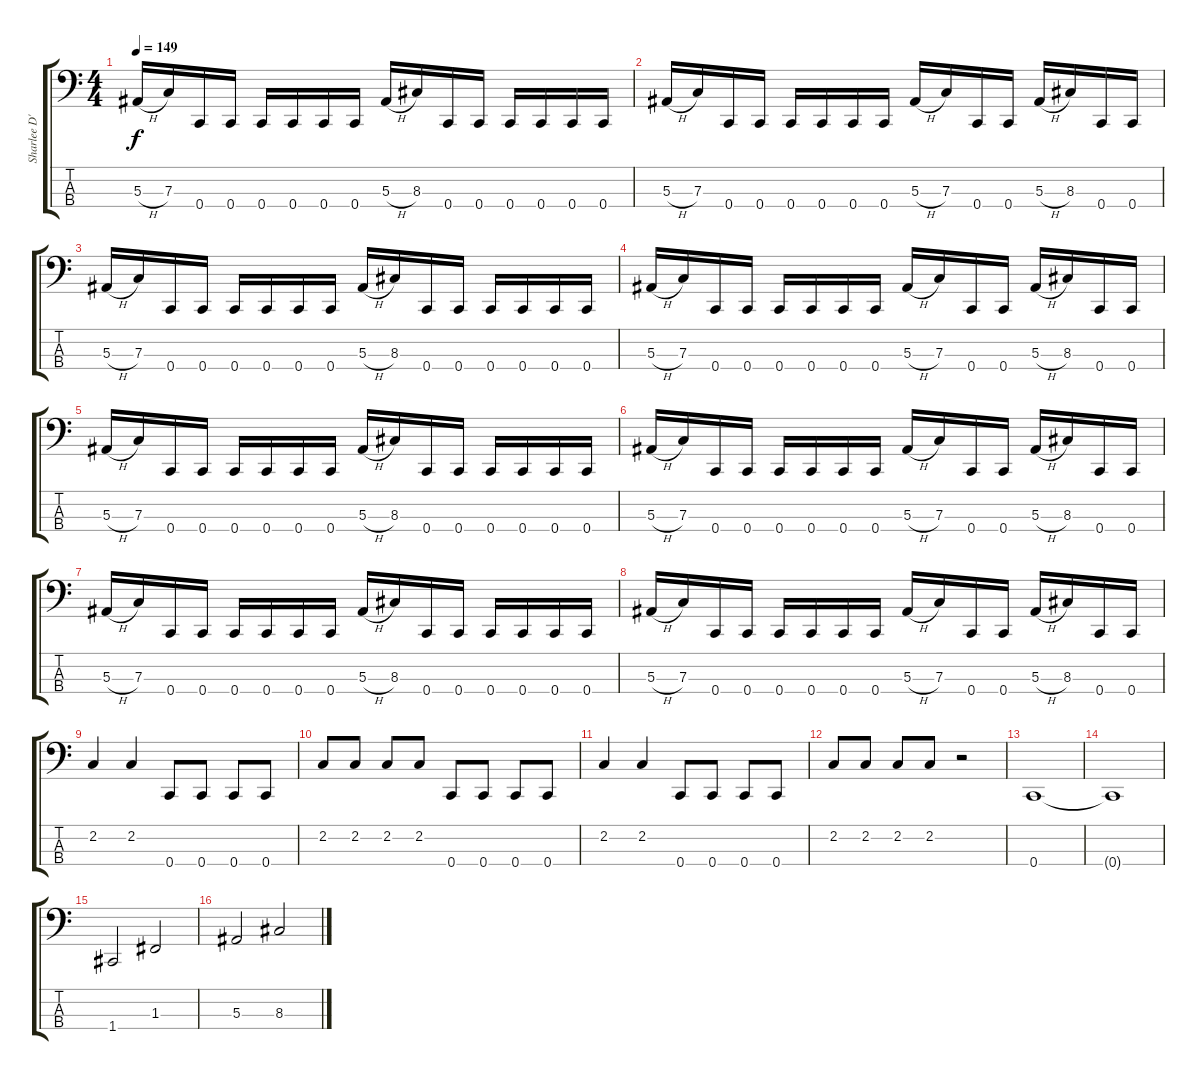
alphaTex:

\track ("Sharlee D'Angelo" "Sharlee D'") {instrument electricbassfinger}
\staff {score tabs}
\tuning (Eb2 Bb1 F1 C1) {hide}
\ts (4 4)
\tempo 149
\clef f4
\ks c
5.3{h}.16{dy f} 7.3.16 0.4.16 0.4.16 0.4.16 0.4.16 0.4.16 0.4.16 5.3{h}.16 8.3.16 0.4.16 0.4.16 0.4.16 0.4.16 0.4.16 0.4.16 |
5.3{h}.16 7.3.16 0.4.16 0.4.16 0.4.16 0.4.16 0.4.16 0.4.16 5.3{h}.16 7.3.16 0.4.16 0.4.16 5.3{h}.16 8.3.16 0.4.16 0.4.16 |
5.3{h}.16 7.3.16 0.4.16 0.4.16 0.4.16 0.4.16 0.4.16 0.4.16 5.3{h}.16 8.3.16 0.4.16 0.4.16 0.4.16 0.4.16 0.4.16 0.4.16 |
5.3{h}.16 7.3.16 0.4.16 0.4.16 0.4.16 0.4.16 0.4.16 0.4.16 5.3{h}.16 7.3.16 0.4.16 0.4.16 5.3{h}.16 8.3.16 0.4.16 0.4.16 |
5.3{h}.16 7.3.16 0.4.16 0.4.16 0.4.16 0.4.16 0.4.16 0.4.16 5.3{h}.16 8.3.16 0.4.16 0.4.16 0.4.16 0.4.16 0.4.16 0.4.16 |
5.3{h}.16 7.3.16 0.4.16 0.4.16 0.4.16 0.4.16 0.4.16 0.4.16 5.3{h}.16 7.3.16 0.4.16 0.4.16 5.3{h}.16 8.3.16 0.4.16 0.4.16 |
5.3{h}.16 7.3.16 0.4.16 0.4.16 0.4.16 0.4.16 0.4.16 0.4.16 5.3{h}.16 8.3.16 0.4.16 0.4.16 0.4.16 0.4.16 0.4.16 0.4.16 |
5.3{h}.16 7.3.16 0.4.16 0.4.16 0.4.16 0.4.16 0.4.16 0.4.16 5.3{h}.16 7.3.16 0.4.16 0.4.16 5.3{h}.16 8.3.16 0.4.16 0.4.16 |
2.2.4 2.2.4 0.4.8 0.4.8 0.4.8 0.4.8 |
2.2.8 2.2.8 2.2.8 2.2.8 0.4.8 0.4.8 0.4.8 0.4.8 |
2.2.4 2.2.4 0.4.8 0.4.8 0.4.8 0.4.8 |
2.2.8 2.2.8 2.2.8 2.2.8 r.2 |
0.4.1 |
0.4{t}.1 |
1.4.2 1.3.2 |
5.3.2 8.3.2
